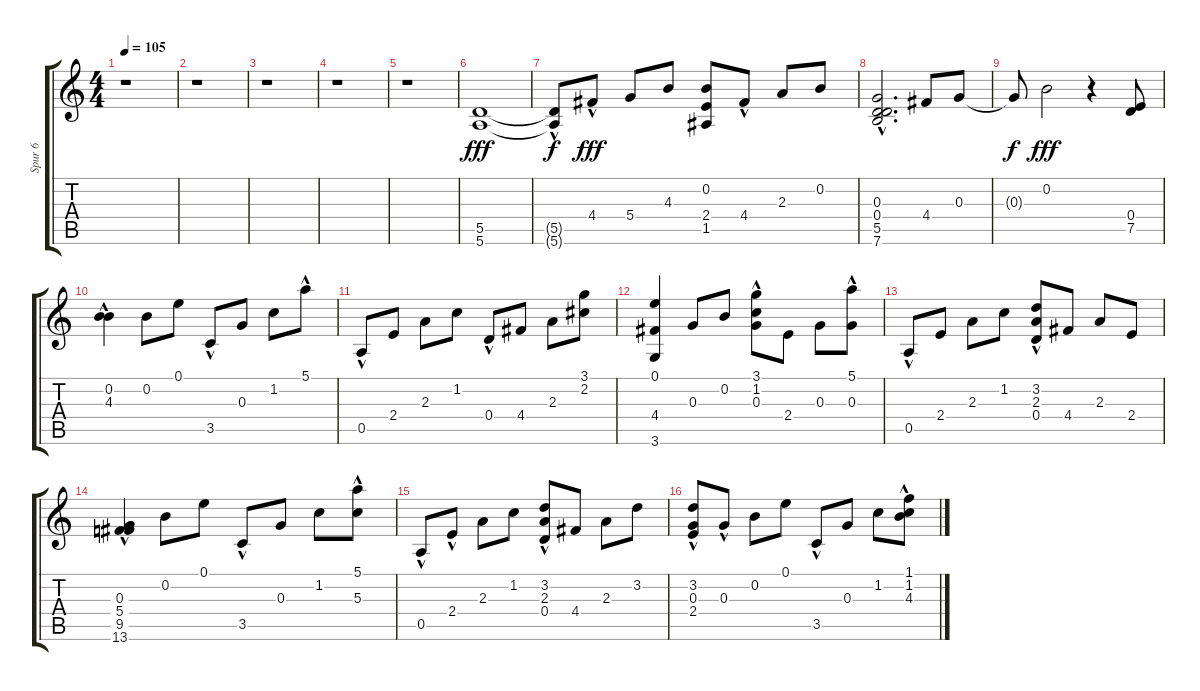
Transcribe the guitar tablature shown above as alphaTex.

\track ("Spur 6" "Spur 6") {instrument acousticguitarsteel}
\staff {score tabs}
\tuning (E4 B3 G3 D3 A2 E2) {hide}
\ts (4 4)
\tempo 105
\clef g2
\ks c
r.1{dy fff instrument acousticguitarsteel} |
r.1 |
r.1 |
r.1 |
r.1 |
(5.5 5.6).1 |
(5.5{t} 5.6{hac t}).8{dy f} 4.4{hac}.8{dy fff} 5.4.8 4.3.8 (0.2 2.4 1.5).8 4.4{hac}.8 2.3.8 0.2.8 |
(0.3{hac} 0.4 5.5 7.6).2{d} 4.4.8 0.3.8 |
0.3{t}.8{dy f} 0.2.2{dy fff} r.4 (0.4 7.5).8 |
(0.2 4.3{hac}).4 0.2.8 0.1.8 3.5{hac}.8 0.3.8 1.2.8 5.1{hac}.8 |
0.5{hac}.8 2.4.8 2.3.8 1.2.8 0.4{hac}.8 4.4.8 2.3.8 (3.1 2.2).8 |
(0.1 4.4 3.6).4 0.3.8 0.2.8 (3.1{hac} 1.2 0.3).8 2.4.8 0.3.8 (5.1 0.3{hac}).8 |
0.5{hac}.8 2.4.8 2.3.8 1.2.8 (3.2{hac} 2.3 0.4).8 4.4.8 2.3.8 2.4.8 |
(0.3 5.4{hac} 9.5 13.6{hac}).4 0.2.8 0.1.8 3.5{hac}.8 0.3.8 1.2.8 (5.1 5.3{hac}).8 |
0.5{hac}.8 2.4{hac}.8 2.3.8 1.2.8 (3.2 2.3 0.4{hac}).8 4.4.8 2.3.8 3.2.8 |
(3.2{hac} 0.3 2.4).8 0.3{hac}.8 0.2.8 0.1.8 3.5{hac}.8 0.3.8 1.2.8 (1.1 1.2{hac} 4.3).8
